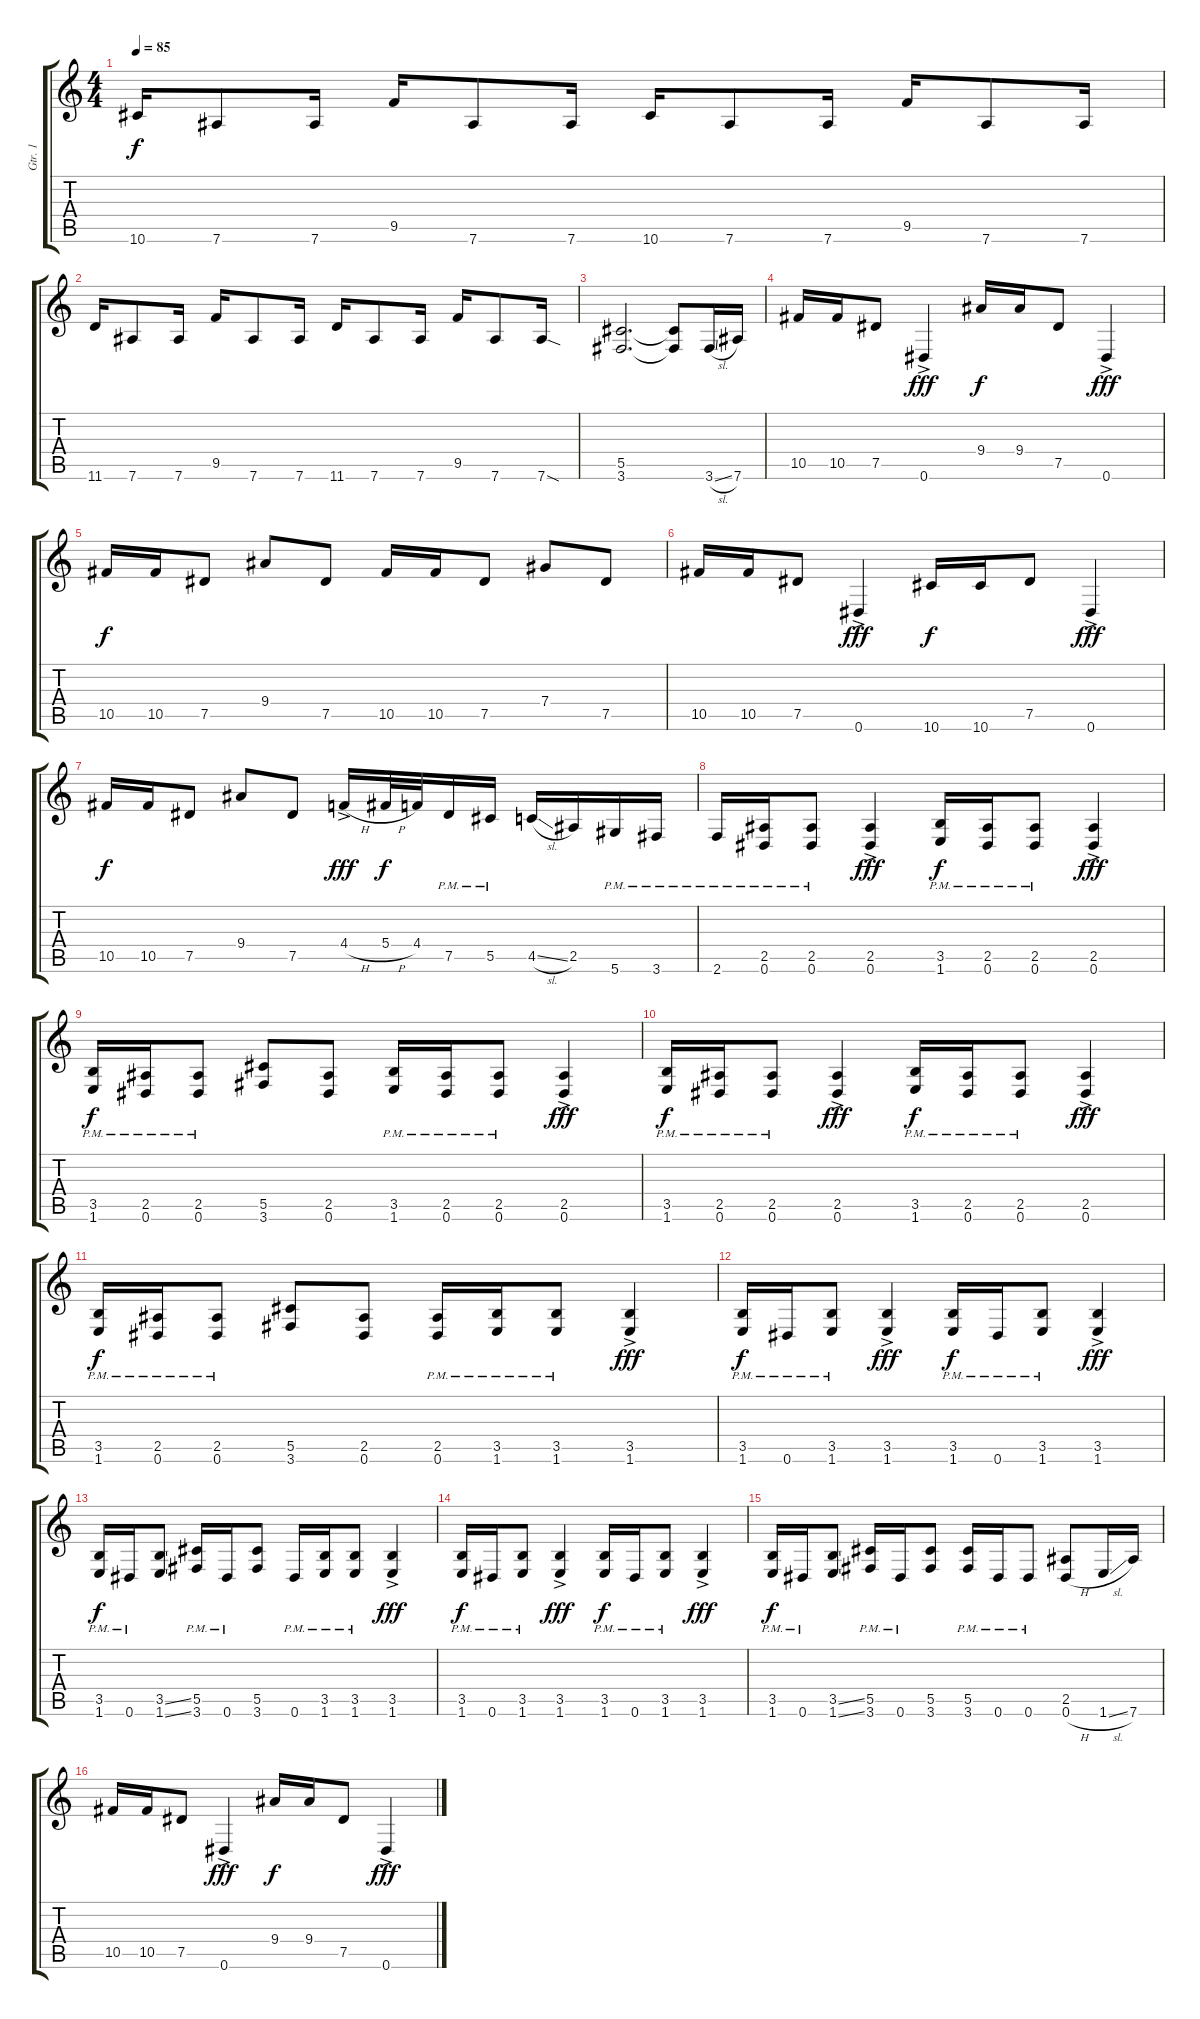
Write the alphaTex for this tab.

\track ("Gtr. 1" "Gtr. 1") {instrument distortionguitar}
\staff {score tabs}
\tuning (Eb4 Bb3 Gb3 Db3 Ab2 Eb2) {hide}
\ts (4 4)
\tempo 85
\clef g2
\ks c
10.6.16{dy f} 7.6.8 7.6.16 9.5.16 7.6.8 7.6.16 10.6.16 7.6.8 7.6.16 9.5.16 7.6.8 7.6.16 |
11.6.16 7.6.8 7.6.16 9.5.16 7.6.8 7.6.16 11.6.16 7.6.8 7.6.16 9.5.16 7.6.8 7.6{sod}.16 |
(5.5 3.6).2{d} (5.5{t} 3.6{t}).8 3.6{sl}.16 7.6.16 |
10.5.16 10.5.16 7.5.8 0.6{ac}.4{dy fff} 9.4.16{dy f} 9.4.16 7.5.8 0.6{ac}.4{dy fff} |
10.5.16{dy f} 10.5.16 7.5.8 9.4.8 7.5.8 10.5.16 10.5.16 7.5.8 7.4.8 7.5.8 |
10.5.16 10.5.16 7.5.8 0.6{ac}.4{dy fff} 10.6.16{dy f} 10.6.16 7.5.8 0.6{ac}.4{dy fff} |
10.5.16{dy f} 10.5.16 7.5.8 9.4.8 7.5.8 4.4{h ac}.16{dy fff} 5.4{h}.32{dy f} 4.4.32 7.5{pm}.16 5.5{pm}.16 4.5{sl}.16 2.5.16 5.6{pm}.16 3.6{pm}.16 |
2.6{pm}.16 (2.5{pm} 0.6{pm}).16 (2.5{pm} 0.6{pm}).8 (2.5{ac} 0.6{ac}).4{dy fff} (3.5{pm} 1.6{pm}).16{dy f} (2.5{pm} 0.6{pm}).16 (2.5{pm} 0.6{pm}).8 (2.5{ac} 0.6{ac}).4{dy fff} |
(3.5{pm} 1.6{pm}).16{dy f} (2.5{pm} 0.6{pm}).16 (2.5{pm} 0.6{pm}).8 (5.5 3.6).8 (2.5 0.6).8 (3.5{pm} 1.6{pm}).16 (2.5{pm} 0.6{pm}).16 (2.5{pm} 0.6{pm}).8 (2.5{ac} 0.6{ac}).4{dy fff} |
(3.5{pm} 1.6{pm}).16{dy f} (2.5{pm} 0.6{pm}).16 (2.5{pm} 0.6{pm}).8 (2.5{ac} 0.6{ac}).4{dy fff} (3.5{pm} 1.6{pm}).16{dy f} (2.5{pm} 0.6{pm}).16 (2.5{pm} 0.6{pm}).8 (2.5{ac} 0.6{ac}).4{dy fff} |
(3.5{pm} 1.6{pm}).16{dy f} (2.5{pm} 0.6{pm}).16 (2.5{pm} 0.6{pm}).8 (5.5 3.6).8 (2.5 0.6).8 (2.5{pm} 0.6{pm}).16 (3.5{pm} 1.6{pm}).16 (3.5{pm} 1.6{pm}).8 (3.5{ac} 1.6{ac}).4{dy fff} |
(3.5{pm} 1.6{pm}).16{dy f} 0.6{pm}.16 (3.5{pm} 1.6{pm}).8 (3.5{ac} 1.6{ac}).4{dy fff} (3.5{pm} 1.6{pm}).16{dy f} 0.6{pm}.16 (3.5{pm} 1.6{pm}).8 (3.5{ac} 1.6{ac}).4{dy fff} |
(3.5{pm} 1.6{pm}).16{dy f} 0.6{pm}.16 (3.5{ss} 1.6{ss}).8 (5.5{pm} 3.6{pm}).16 0.6{pm}.16 (5.5 3.6).8 0.6{pm}.16 (3.5{pm} 1.6{pm}).16 (3.5{pm} 1.6{pm}).8 (3.5{ac} 1.6{ac}).4{dy fff} |
(3.5{pm} 1.6{pm}).16{dy f} 0.6{pm}.16 (3.5{pm} 1.6{pm}).8 (3.5{ac} 1.6{ac}).4{dy fff} (3.5{pm} 1.6{pm}).16{dy f} 0.6{pm}.16 (3.5{pm} 1.6{pm}).8 (3.5{ac} 1.6{ac}).4{dy fff} |
(3.5{pm} 1.6{pm}).16{dy f} 0.6{pm}.16 (3.5{ss} 1.6{ss}).8 (5.5{pm} 3.6{pm}).16 0.6{pm}.16 (5.5 3.6).8 (5.5{pm} 3.6{pm}).16 0.6{pm}.16 0.6{pm}.8 (2.5 0.6{h}).8 1.6{sl}.16 7.6.16 |
10.5.16 10.5.16 7.5.8 0.6{ac}.4{dy fff} 9.4.16{dy f} 9.4.16 7.5.8 0.6{ac}.4{dy fff}
